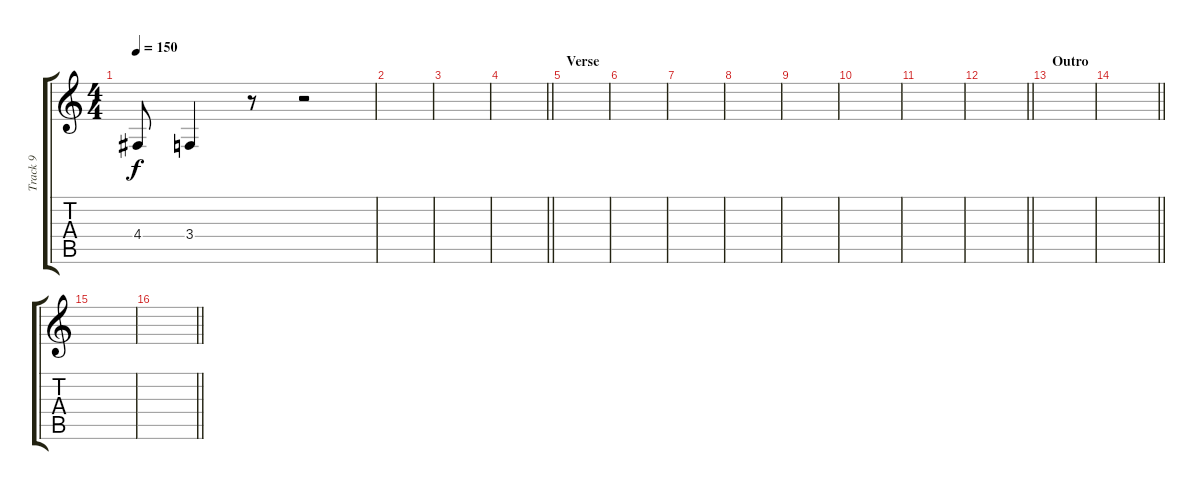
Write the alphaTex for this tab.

\track ("Track 9" "Track 9") {instrument lead2sawtooth}
\staff {score tabs}
\tuning (E4 B3 G3 D3 A2 E2) {hide}
\ts (4 4)
\tempo 150
\clef g2
\ks c
4.4{t}.8{dy f} 3.4.4 r.8 r.2 |
|
|
\barLineRight lightlight
|
\section ("" "Verse")
|
|
|
|
|
|
|
\barLineRight lightlight
|
\section ("" "Outro")
|
\barLineRight lightlight
|
|
\barLineRight lightlight
